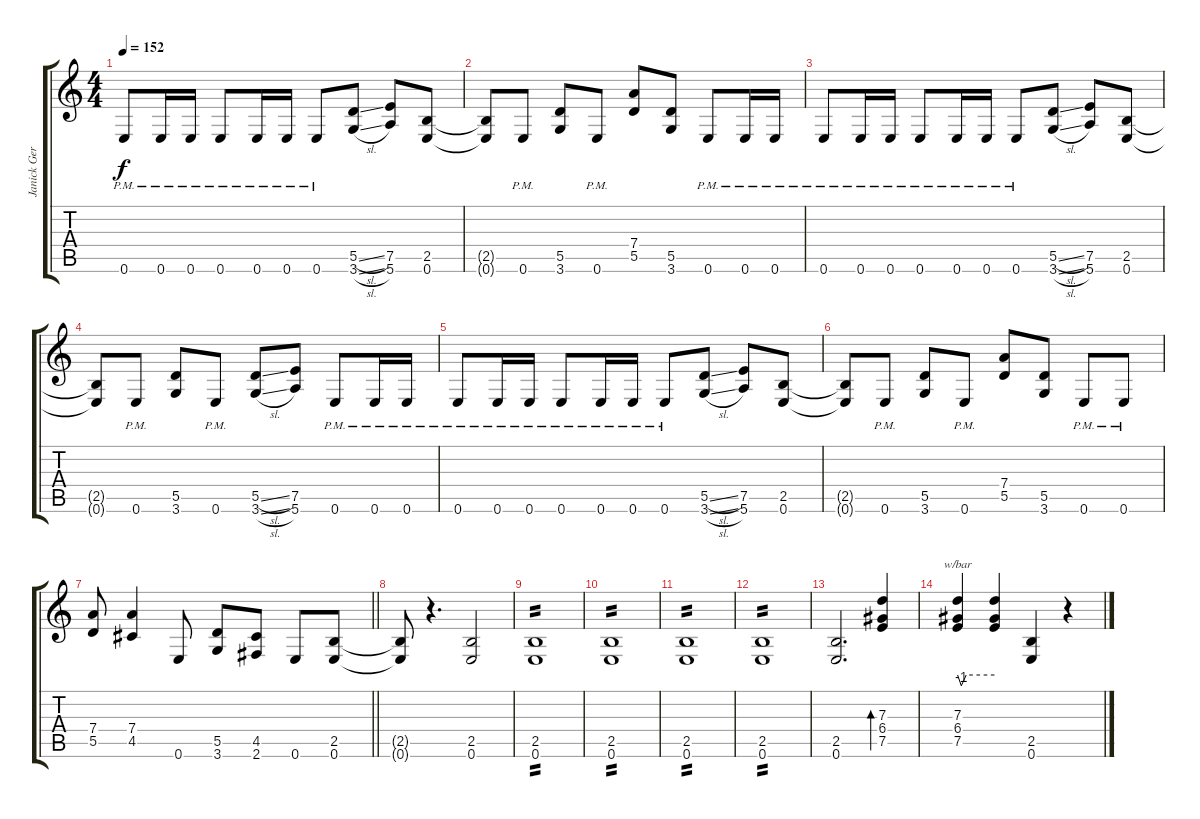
\track ("Janick Gers" "Janick Ger") {instrument overdrivenguitar}
\staff {score tabs}
\tuning (E4 B3 G3 D3 A2 E2) {hide}
\ts (4 4)
\tempo 152
\clef g2
\ks c
0.6{pm}.8{dy f} 0.6{pm}.16 0.6{pm}.16 0.6{pm}.8 0.6{pm}.16 0.6{pm}.16 0.6{pm}.8 (5.5{sl} 3.6{sl}).8 (7.5 5.6).8 (2.5 0.6).8 |
(2.5{t} 0.6{t}).8 0.6{pm}.8 (5.5 3.6).8 0.6{pm}.8 (7.4 5.5).8 (5.5 3.6).8 0.6{pm}.8 0.6{pm}.16 0.6{pm}.16 |
0.6{pm}.8 0.6{pm}.16 0.6{pm}.16 0.6{pm}.8 0.6{pm}.16 0.6{pm}.16 0.6{pm}.8 (5.5{sl} 3.6{sl}).8 (7.5 5.6).8 (2.5 0.6).8 |
(2.5{t} 0.6{t}).8 0.6{pm}.8 (5.5 3.6).8 0.6{pm}.8 (5.5{sl} 3.6{sl}).8 (7.5 5.6).8 0.6{pm}.8 0.6{pm}.16 0.6{pm}.16 |
0.6{pm}.8 0.6{pm}.16 0.6{pm}.16 0.6{pm}.8 0.6{pm}.16 0.6{pm}.16 0.6{pm}.8 (5.5{sl} 3.6{sl}).8 (7.5 5.6).8 (2.5 0.6).8 |
(2.5{t} 0.6{t}).8 0.6{pm}.8 (5.5 3.6).8 0.6{pm}.8 (7.4 5.5).8 (5.5 3.6).8 0.6{pm}.8 0.6{pm}.8 |
\barLineRight lightlight
(7.4 5.5).8 (7.4 4.5).4 0.6.8 (5.5 3.6).8 (4.5 2.6).8 0.6.8 (2.5 0.6).8 |
(2.5{t} 0.6{t}).8 r.4{d} (2.5 0.6).2 |
(2.5 0.6).1{tp 2} |
(2.5 0.6).1{tp 2} |
(2.5 0.6).1{tp 2} |
(2.5 0.6).1{tp 2} |
(2.5 0.6).2{d} (7.3 6.4 7.5).4{bd 240} |
(7.3 6.4 7.5).4{tbe (custom default 0 0 6 -4 14 0 60 0)} (7.3{t} 6.4{t} 7.5{t}).4 (2.5 0.6).4 r.4
